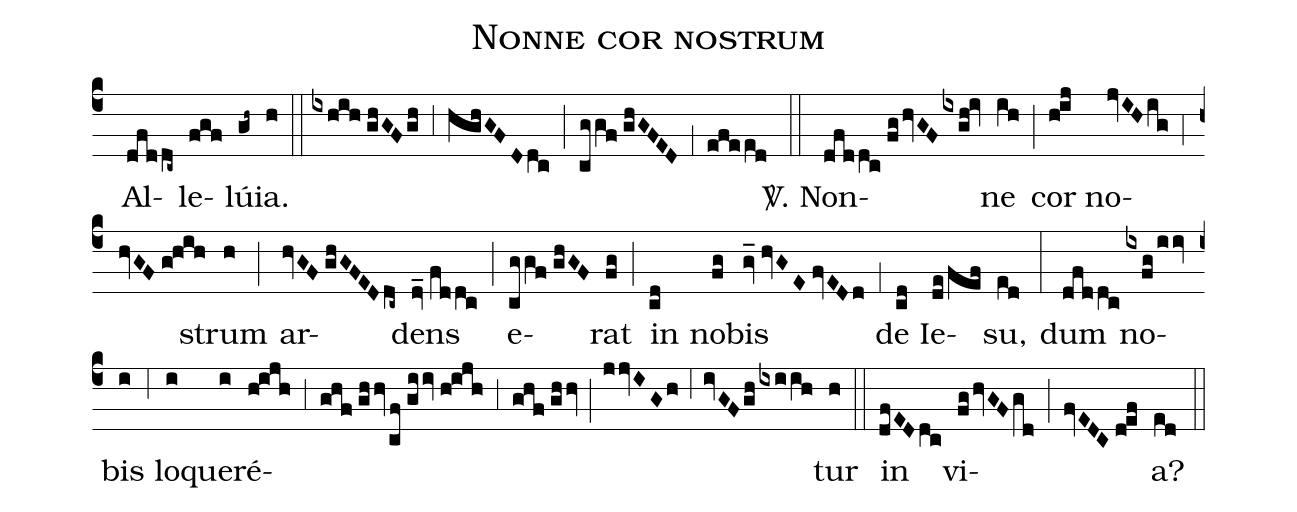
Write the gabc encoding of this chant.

name:Nonne cor nostrum;
mode:I;
office-part:Alleluia;
%%
(c4) () Al(dfddc~)le(fgf)lú(gh~)ia.(h) (::) (ixhih//ghGFgh) (,3) (hghGFD/dc) (;) (cggf//ghGFED) (,1) (efeed) (::) <sp>V/</sp>. Non(dfddc//fg/hvGF/ixgh!iv)ne(ih) (;) cor(h!ij) no(jvIH/ig)(,4)(hvGF//g!hih)strum(h) (;) ar(hvGF//ghGFED/dc~)dens(dv_//fddc) (;) e(cggf//ghGF)rat(fg) (;) in(cd) no(fg)bis(gv_//hvGE//fvEDd) (,1) de(cd) Ie(de/fef)su,(ed) (:) dum(dfddc) no(ixfg/iiv)bis(i) (,6) lo(i)que(i)ré(h!ijh)(,3)(ghf//ghhvcf//giiv//h!ijh)(,3)(ghf//ghhv;jjvIG/h,6ivGF/gh/ixiih)tur(h) (::) in(dfED/dc) vi(fg/hvGF/gd)(;)(fvEDC//d!ef)a?(ed) (::)
